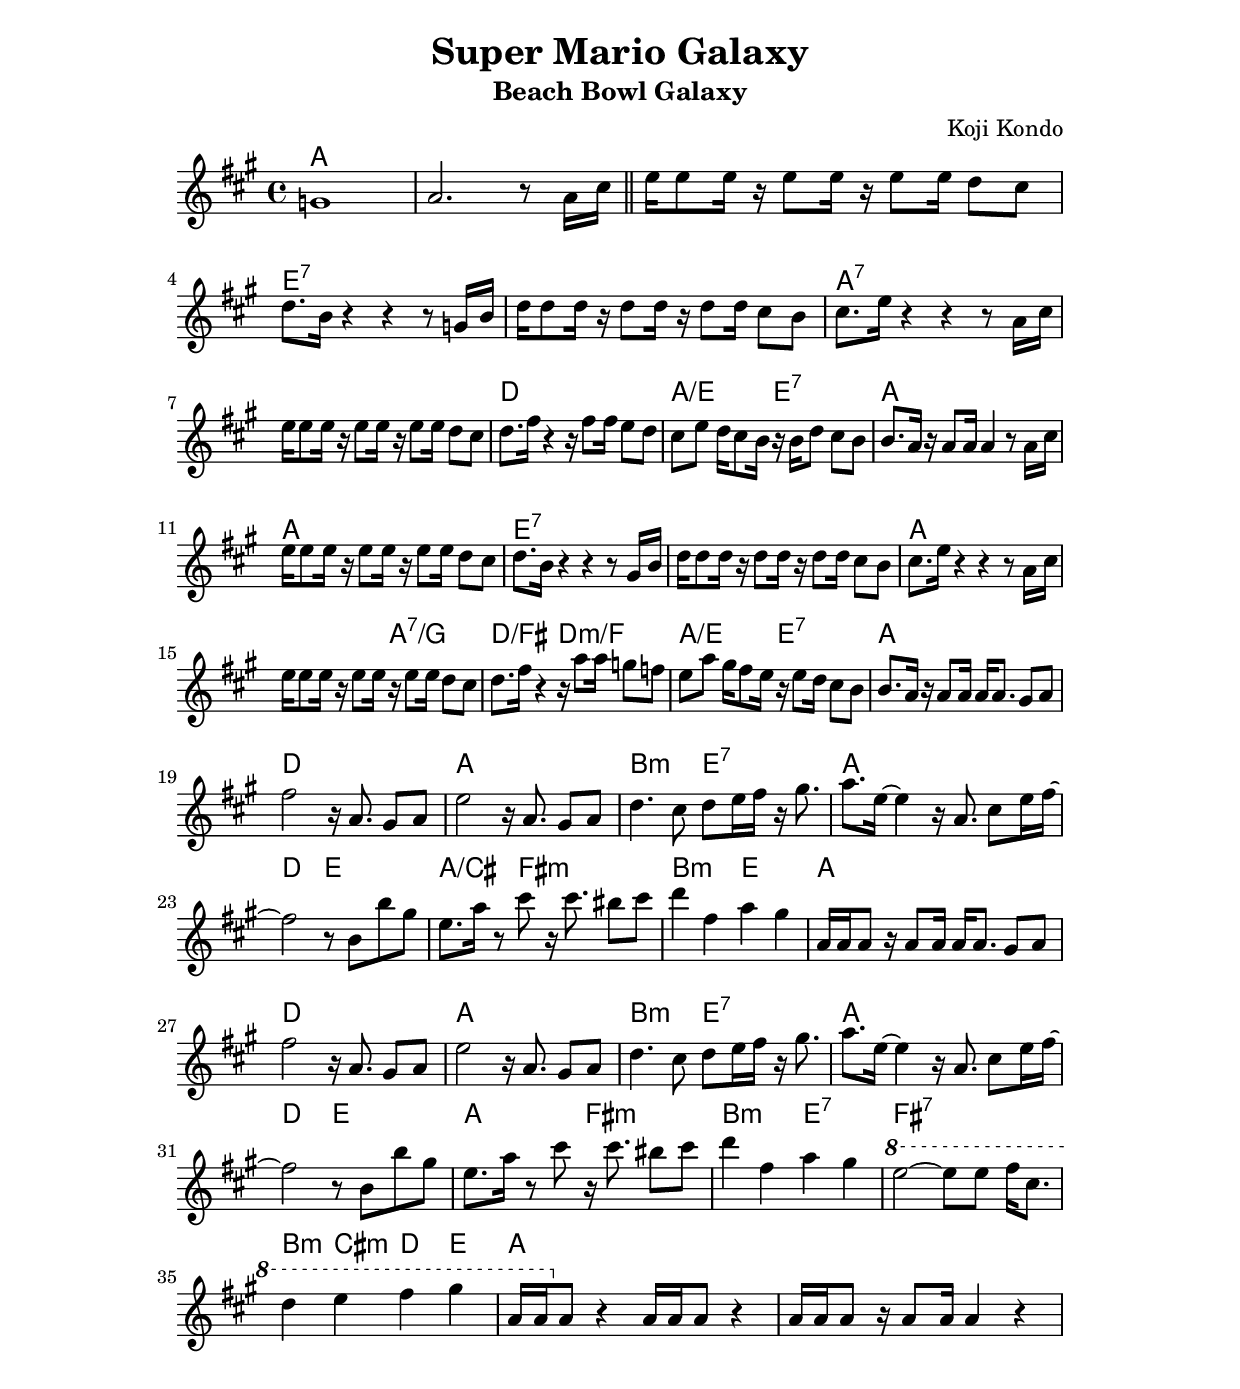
\header {
	title = "Super Mario Galaxy" 
	subtitle = "Beach Bowl Galaxy" 
	composer = "Koji Kondo" 
}

\include "macros.ily"

melody = \relative c' {
	\clef treble
	\key a \major
	\time 4/4

	g'1 |
	a2. r8 a16 cis \bar "||"
	e16 e8 e16 r e8 e16 r e8 e16 d8 cis |
	\break
	d8. b16 r4 r r8 g16 b |
	d16 d8 d16 r d8 d16 r d8 d16 cis8 b|
	cis8. e16 r4 r r8 a,16 cis |
	\break
	e16 e8 e16 r e8 e16 r e8 e16 d8 cis |
	d8. fis16 r4 r16 fis8 fis16 e8 d |
	cis e d16 cis8 b16 r b d8 cis b |
	b8. a16 r a8 a16 a4 r8 a16 cis |
	\break
	e16 e8 e16 r e8 e16 r e8 e16 d8 cis |
	d8. b16 r4 r r8 gis16 b |
	d d8 d16 r d8 d16 r d8 d16 cis8 b |
	cis8. e16 r4 r r8 a,16 cis |
	\break
	e16 e8 e16 r e8 e16 r e8 e16 d8 cis |
	d8. fis16 r4 r16 a8 a16 g8 f |
	e8 a gis16 fis8 e16 r e8 d16 cis8 b |
	b8. a16 r a8 a16 a a8. gis8 a
	\break
	fis'2 r16 a,8. gis8 a |
	e'2 r16 a,8. gis8 a |
	d4. cis8 d e16 fis r gis8. |
	a8. e16~e4 r16 a,8. cis8 e16 fis~ |
	\break 
	fis2 r8 b, b' gis |
	e8. a16 r8 cis r16 cis8. bis8 cis |
	d4 fis, a gis |
	a,16 a a8 r16 a8 a16 a a8. gis8 a |
	\break
	fis'2 r16 a,8. gis8 a |
	e'2 r16 a,8. gis8 a |
	d4. cis8 d e16 fis r gis8. |
	a8. e16~e4 r16 a,8. cis8 e16 fis~ |
	\break
	fis2 r8 b, b' gis |
	e8. a16 r8 cis r16 cis8. bis8 cis |
	d4 fis, a gis |
	\ottava #1
	e'2~e8 e fis16 cis8. |
	\break 
	d4 e fis gis |
	a,16 a \ottava #0 a,8 r4 a16 a a8 r4 |
	a16 a a8 r16 a8 a16 a4 r4|

}

harmonies = \chordmode {
	a1 s a 
	e:7 s a:7
	s d a2:/e e:7 a1
	a1 e:7 s a 
	s2 a:7/g
	d:/fis d:m/f a:/e e:7 a1
	d a b2:m e:7 a1
	d2 e a4.:/cis fis2:m s8
	b2:m e a1
	d a b2:m e:7 a1
	d2 e a fis:m b:m e:7 fis1:7 
	b4:m cis:m d e a1 s1
}
   
\include "template.ily"